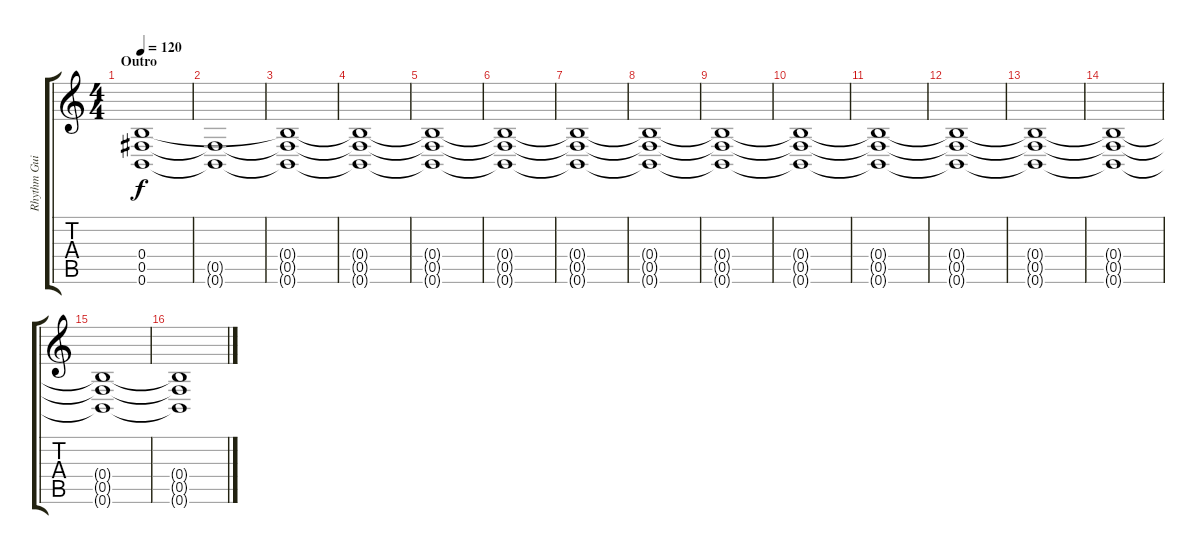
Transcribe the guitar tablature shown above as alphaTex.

\track ("Rhythm Guitar" "Rhythm Gui") {instrument overdrivenguitar}
\staff {score tabs}
\tuning (Db4 Ab3 E3 B2 Gb2 B1) {hide}
\ts (4 4)
\section ("" "Outro")
\tempo 120
\clef g2
\ks c
(0.4 0.5 0.6).1{dy f} |
(0.5{t} 0.6{t}).1 |
(0.4{t} 0.5{t} 0.6{t}).1 |
(0.4{t} 0.5{t} 0.6{t}).1 |
(0.4{t} 0.5{t} 0.6{t}).1 |
(0.4{t} 0.5{t} 0.6{t}).1 |
(0.4{t} 0.5{t} 0.6{t}).1 |
(0.4{t} 0.5{t} 0.6{t}).1 |
(0.4{t} 0.5{t} 0.6{t}).1 |
(0.4{t} 0.5{t} 0.6{t}).1 |
(0.4{t} 0.5{t} 0.6{t}).1 |
(0.4{t} 0.5{t} 0.6{t}).1 |
(0.4{t} 0.5{t} 0.6{t}).1 |
(0.4{t} 0.5{t} 0.6{t}).1 |
(0.4{t} 0.5{t} 0.6{t}).1 |
(0.4{t} 0.5{t} 0.6{t}).1
